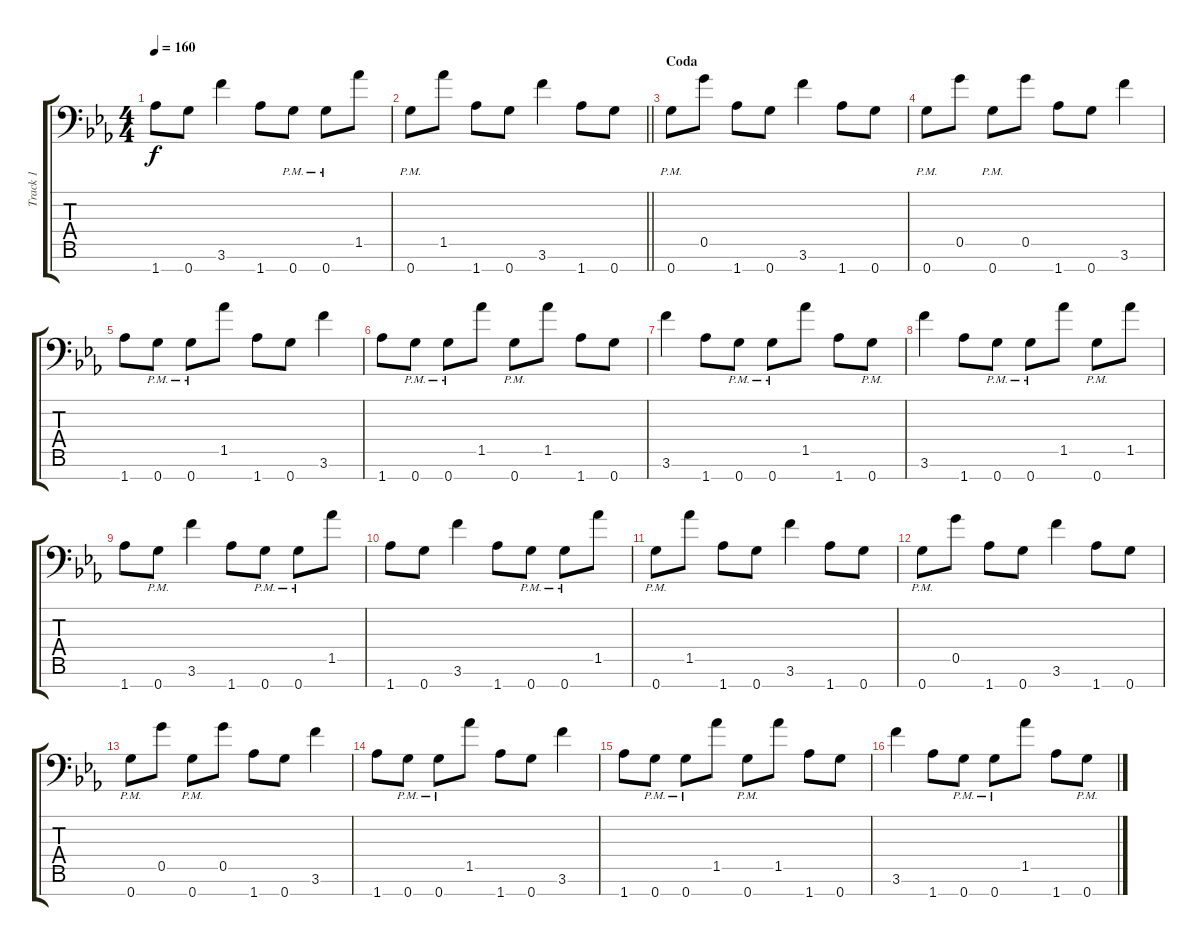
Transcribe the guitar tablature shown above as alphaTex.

\track ("Track 1" "Track 1") {instrument distortionguitar}
\staff {score tabs}
\tuning (D4 A3 F3 C3 G2 D2 G1) {hide}
\ts (4 4)
\tempo 160
\clef f4
\ks cminor
1.7.8{ot 8vb dy f} 0.7.8{ot 8vb} 3.6.4{ot 8vb} 1.7.8{ot 8vb} 0.7{pm}.8{ot 8vb} 0.7{pm}.8{ot 8vb} 1.5.8{ot 8vb} |
\barLineRight lightlight
0.7{pm}.8{ot 8vb} 1.5.8{ot 8vb} 1.7.8{ot 8vb} 0.7.8{ot 8vb} 3.6.4{ot 8vb} 1.7.8{ot 8vb} 0.7.8{ot 8vb} |
\section ("" "Coda")
0.7{pm}.8{ot 8vb} 0.5.8{ot 8vb} 1.7.8{ot 8vb} 0.7.8{ot 8vb} 3.6.4{ot 8vb} 1.7.8{ot 8vb} 0.7.8{ot 8vb} |
0.7{pm}.8{ot 8vb} 0.5.8{ot 8vb} 0.7{pm}.8{ot 8vb} 0.5.8{ot 8vb} 1.7.8{ot 8vb} 0.7.8{ot 8vb} 3.6.4{ot 8vb} |
1.7.8{ot 8vb} 0.7{pm}.8{ot 8vb} 0.7{pm}.8{ot 8vb} 1.5.8{ot 8vb} 1.7.8{ot 8vb} 0.7.8{ot 8vb} 3.6.4{ot 8vb} |
1.7.8{ot 8vb} 0.7{pm}.8{ot 8vb} 0.7{pm}.8{ot 8vb} 1.5.8{ot 8vb} 0.7{pm}.8{ot 8vb} 1.5.8{ot 8vb} 1.7.8{ot 8vb} 0.7.8{ot 8vb} |
3.6.4{ot 8vb} 1.7.8{ot 8vb} 0.7{pm}.8{ot 8vb} 0.7{pm}.8{ot 8vb} 1.5.8{ot 8vb} 1.7.8{ot 8vb} 0.7{pm}.8{ot 8vb} |
3.6.4{ot 8vb} 1.7.8{ot 8vb} 0.7{pm}.8{ot 8vb} 0.7{pm}.8{ot 8vb} 1.5.8{ot 8vb} 0.7{pm}.8{ot 8vb} 1.5.8{ot 8vb} |
1.7.8{ot 8vb} 0.7{pm}.8{ot 8vb} 3.6.4{ot 8vb} 1.7.8{ot 8vb} 0.7{pm}.8{ot 8vb} 0.7{pm}.8{ot 8vb} 1.5.8{ot 8vb} |
1.7.8{ot 8vb} 0.7.8{ot 8vb} 3.6.4{ot 8vb} 1.7.8{ot 8vb} 0.7{pm}.8{ot 8vb} 0.7{pm}.8{ot 8vb} 1.5.8{ot 8vb} |
0.7{pm}.8{ot 8vb} 1.5.8{ot 8vb} 1.7.8{ot 8vb} 0.7.8{ot 8vb} 3.6.4{ot 8vb} 1.7.8{ot 8vb} 0.7.8{ot 8vb} |
0.7{pm}.8{ot 8vb} 0.5.8{ot 8vb} 1.7.8{ot 8vb} 0.7.8{ot 8vb} 3.6.4{ot 8vb} 1.7.8{ot 8vb} 0.7.8{ot 8vb} |
0.7{pm}.8{ot 8vb} 0.5.8{ot 8vb} 0.7{pm}.8{ot 8vb} 0.5.8{ot 8vb} 1.7.8{ot 8vb} 0.7.8{ot 8vb} 3.6.4{ot 8vb} |
1.7.8{ot 8vb} 0.7{pm}.8{ot 8vb} 0.7{pm}.8{ot 8vb} 1.5.8{ot 8vb} 1.7.8{ot 8vb} 0.7.8{ot 8vb} 3.6.4{ot 8vb} |
1.7.8{ot 8vb} 0.7{pm}.8{ot 8vb} 0.7{pm}.8{ot 8vb} 1.5.8{ot 8vb} 0.7{pm}.8{ot 8vb} 1.5.8{ot 8vb} 1.7.8{ot 8vb} 0.7.8{ot 8vb} |
3.6.4{ot 8vb} 1.7.8{ot 8vb} 0.7{pm}.8{ot 8vb} 0.7{pm}.8{ot 8vb} 1.5.8{ot 8vb} 1.7.8{ot 8vb} 0.7{pm}.8{ot 8vb}
